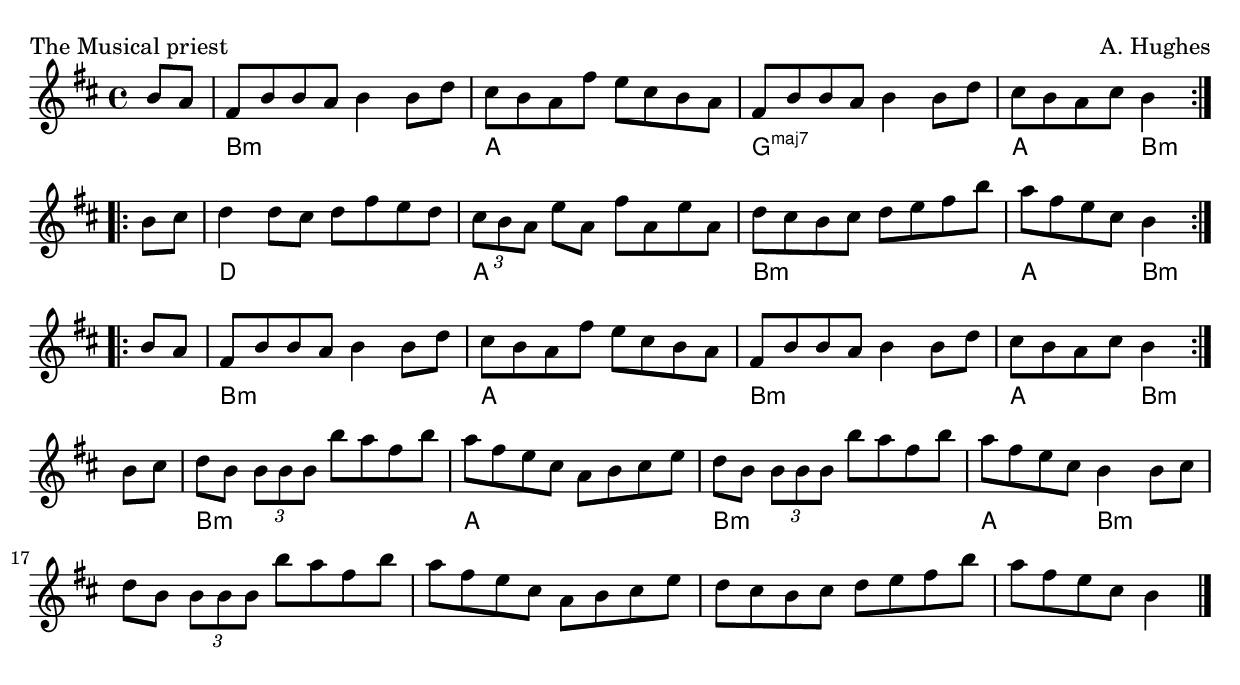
\version "2.22.0"

#(define (lower-extension pitch chbass)
    "Return re-sized markup for pitch note name."
    #{
        \markup \fontsize #-2
        #(note-name->markup pitch chbass)
    #}
)

\include "english.ly"


\paper {
   top-margin = 5\mm
   bottom-margin = 5\mm
   left-margin = 5\mm
   right-margin = 5\mm
   ragged-bottom = ##f
%   page-limit-inter-system-space=##t
%   page-limit-inter-system-space-factor=1
%   after-title-space = 10\mm
   score-markup-spacing = #'((basic-distance . 10))
   markup-system-spacing = #'((basic-distance . 5))
   system-system-spacing= #'((basic-distance . 12))
%   markup-markup-spacing = #'((basic-distance . 0))
}

\layout {
  indent = 0 \mm
  \context { 
        \ChordNames
        chordNoteNamer = #lower-extension
        \override ChordName.font-size = #0.5
  }
}

% The Musical Priest (North Brig of Edinburgh)
\score {
    \relative c''{
        <<
        {
            \clef treble
            \key b \minor
            \time 4/4
            \partial 4 b8 a |
            fs b b a b4 b8 d | cs b a fs' e cs b a | fs b b a b4 b8 d | cs b a cs b4 \bar":|.|:" \break
            b8 cs | d4 d8 cs d fs e d | \tuplet 3/2 {cs b a} e' a, fs' a, e' a, | d cs b cs d e fs b | a fs e cs b4 \bar":|.|:" \break
            b8 a | fs8 b b a b4 b8 d | cs b a fs' e cs b a | fs b b a b4 b8 d | cs b a cs b4 \bar":|." \break
            b8 cs | d b \tuplet 3/2 {b b b} b' a fs b | a fs e cs a b cs e | d b \tuplet 3/2 {b b b} b' a fs b | a fs e cs b4 b8 cs |
            d b \tuplet 3/2 {b b b} b' a fs b | a fs e cs a b cs e | d cs b cs d e fs b | a fs e cs b4 \bar"|."
        }
        \new ChordNames {
            \chordmode {
                \set majorSevenSymbol = \markup {maj7}
                \partial 4 s4 |
                b1:m | a | g:maj7 | a2 b:m |
                d1 | a | b:m | a2 b:m |
                b1:m | a | b:m | a2 b:m |
                b1:m | a | b:m | a2 b4:m |
            }
        }
        >>
    }
    \header {
        piece = "The Musical priest"
        opus = "A. Hughes"
    }
}
